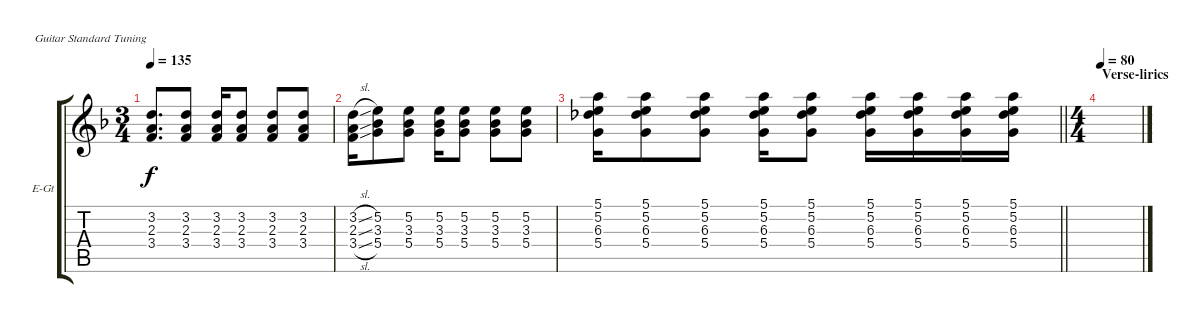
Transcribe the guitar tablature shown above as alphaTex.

\bracketExtendMode groupsimilarinstruments
\firstSystemTrackNameOrientation horizontal
\otherSystemsTrackNameOrientation horizontal
\track ("guitar clean 2 (Artur Potemkin)" "E-Gt") {instrument electricguitarclean}
\staff {score tabs}
\tuning (E4 B3 G3 D3 A2 E2)
\ts (3 4)
\tempo 135
\clef g2
\scale
0.333333
\ks dminor
(3.2 2.3 3.4).8{d dy f} (3.2 2.3 3.4).8 (3.2 2.3 3.4).16 (3.2 2.3 3.4).8 (3.2 2.3 3.4).8 (3.4 2.3 3.2).8 |
\scale
0.333333 (3.4{sl} 2.3{sl} 3.2{sl}).16 (5.2 3.3 5.4).8 (5.2 3.3 5.4).8 (5.2 3.3 5.4).16 (5.2 3.3 5.4).8 (5.2 3.3 5.4).8 (5.2 3.3 5.4).8 |
\scale
0.333333
\barLineRight lightlight
(5.1 5.2 6.3 5.4).16 (5.4 6.3 5.2 5.1).8 (5.1 5.2 6.3 5.4).8 (5.1 5.2 6.3 5.4).16 (5.1 5.2 6.3 5.4).8 (5.1 5.2 6.3 5.4).16 (5.1 5.2 6.3 5.4).16 (5.1 5.2 6.3 5.4).16 (5.1 5.2 6.3 5.4).16 |
\ts (4 4)
\beaming (8 2 2 2 2)
\section ("" "Verse-lirics")
\tempo 80
\scale
0.487395 |
\scale
0.256303 |
\scale
0.256303 |
\scale
0.333333 |
\scale
0.333333 |
\scale
0.333333 |
\scale
0.333333 |
\scale
0.333333 |
\scale
0.333333 |
\scale
0.333333 |
\scale
0.333333 |
\scale
0.333333 |
\scale
0.333333
